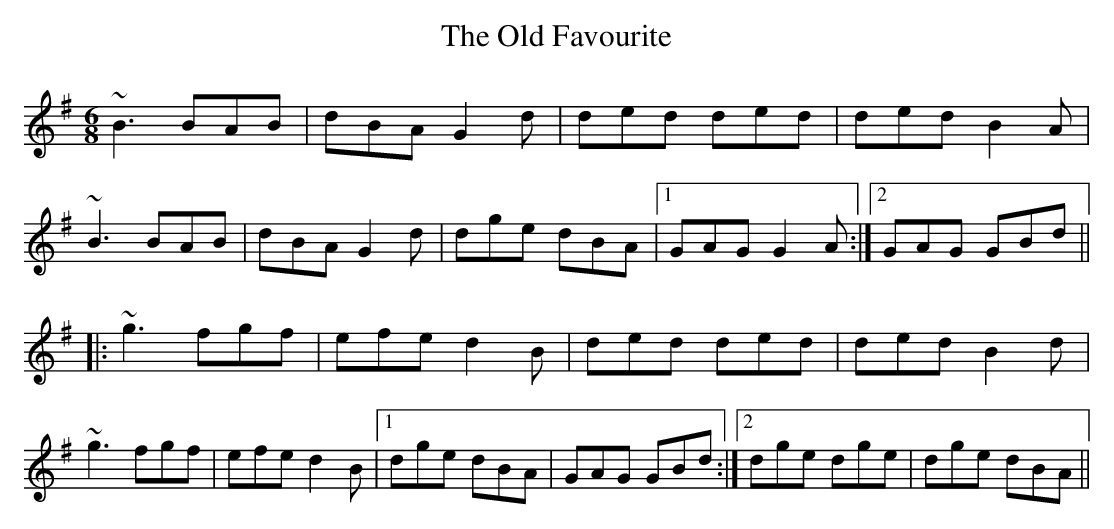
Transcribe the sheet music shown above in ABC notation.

X:1
T:Old Favourite, The
M:6/8
K:G
~B3 BAB|dBA G2d|ded ded|ded B2A|
~B3 BAB|dBA G2d|dge dBA|1 GAG G2A:|2 GAG GBd||
|:~g3 fgf|efe d2B|ded ded|ded B2d|
~g3 fgf|efe d2B|1 dge dBA|GAG GBd:|2 dge dge|dge dBA||
